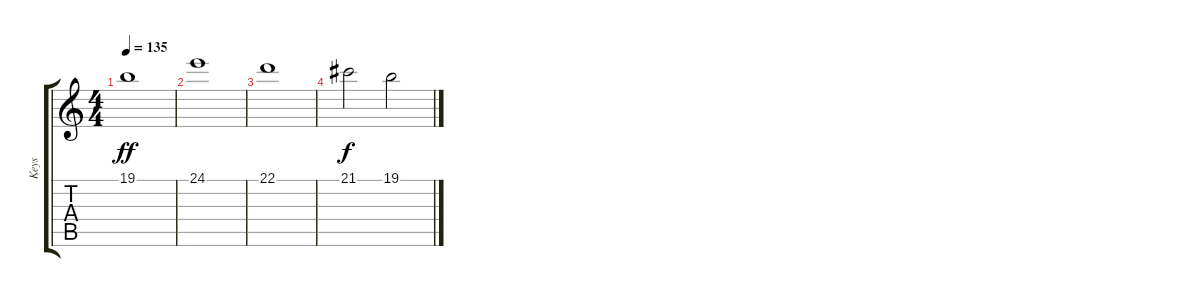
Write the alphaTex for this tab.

\track ("Keys" "Keys") {instrument synthstrings1}
\staff {score tabs}
\tuning (E4 B3 G3 D3 A2 E2) {hide}
\ts (4 4)
\tempo 135
\clef g2
\ks c
19.1.1{dy ff} |
24.1.1 |
22.1.1 |
21.1.2{dy f} 19.1.2
